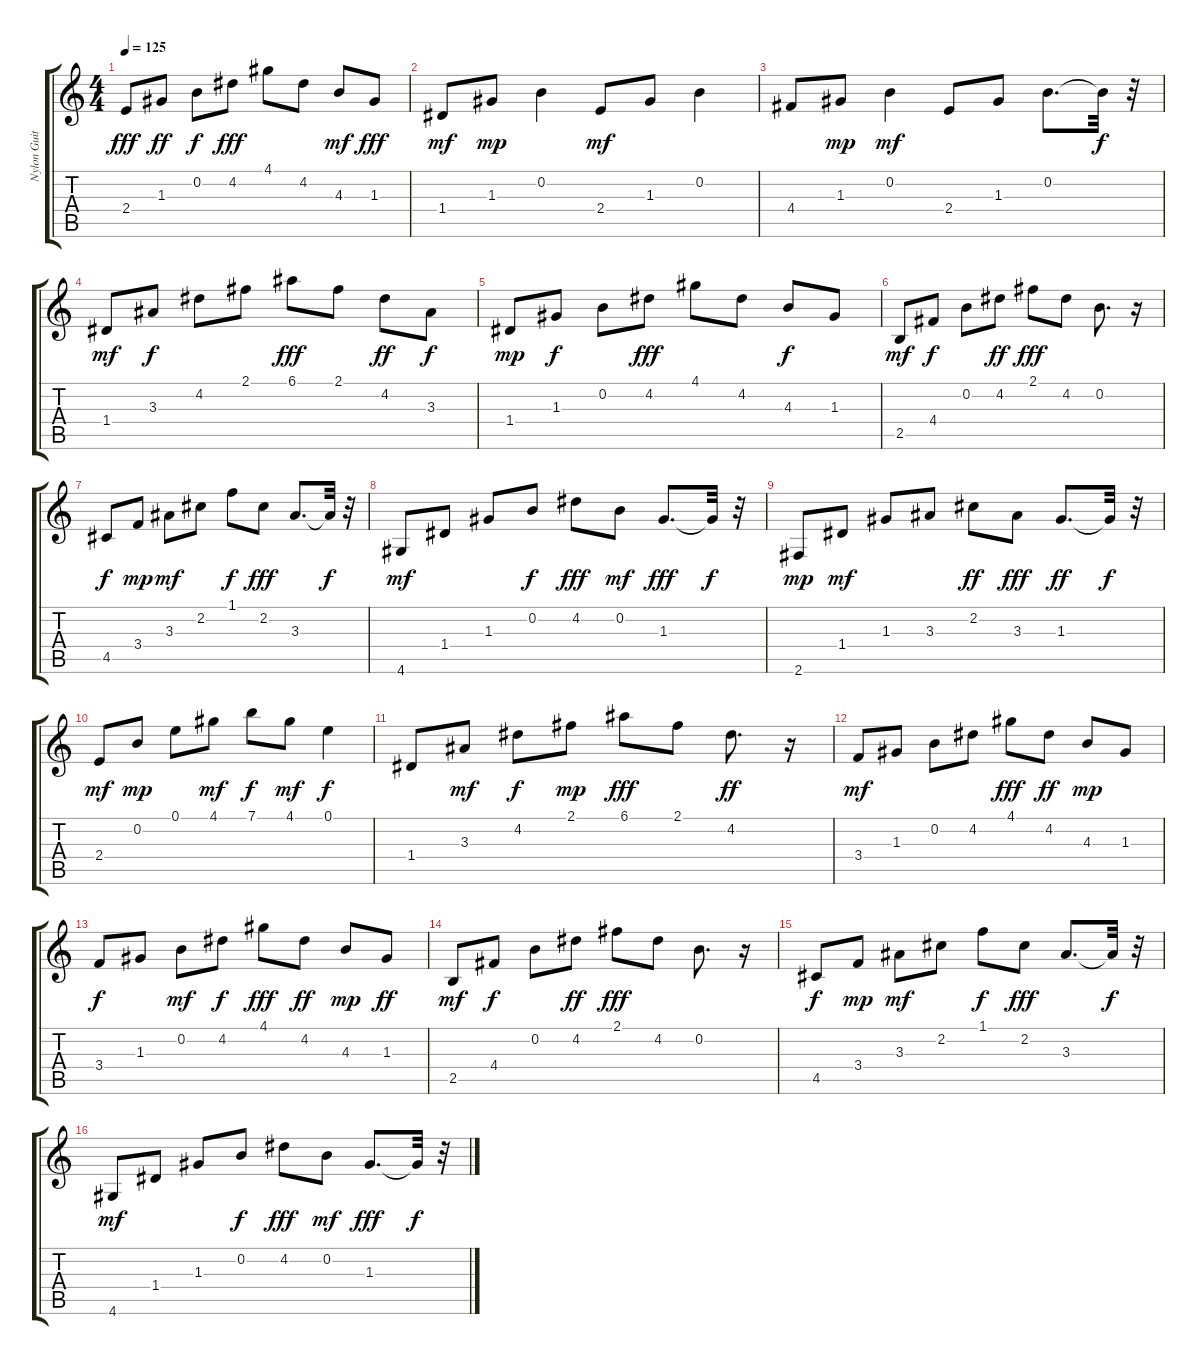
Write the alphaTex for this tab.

\track ("Nylon Guitar/Lead Double" "Nylon Guit") {instrument acousticguitarnylon}
\staff {score tabs}
\tuning (E4 B3 G3 D3 A2 E2) {hide}
\ts (4 4)
\tempo 125
\clef g2
\ks c
2.4.8{dy fff} 1.3.8{dy ff} 0.2.8{dy f} 4.2.8{dy fff} 4.1.8 4.2.8 4.3.8{dy mf} 1.3.8{dy fff} |
1.4.8{dy mf} 1.3.8{dy mp} 0.2.4 2.4.8{dy mf} 1.3.8 0.2.4 |
4.4.8 1.3.8{dy mp} 0.2.4{dy mf} 2.4.8 1.3.8 0.2.8{d} 0.2{t}.32{dy f} r.32 |
1.4.8{dy mf} 3.3.8{dy f} 4.2.8 2.1.8 6.1.8{dy fff} 2.1.8 4.2.8{dy ff} 3.3.8{dy f} |
1.4.8{dy mp} 1.3.8{dy f} 0.2.8 4.2.8{dy fff} 4.1.8 4.2.8 4.3.8{dy f} 1.3.8 |
2.5.8{dy mf} 4.4.8{dy f} 0.2.8 4.2.8{dy ff} 2.1.8{dy fff} 4.2.8 0.2.8{d} r.16 |
4.5.8{dy f} 3.4.8{dy mp} 3.3.8{dy mf} 2.2.8 1.1.8{dy f} 2.2.8{dy fff} 3.3.8{d} 3.3{t}.32{dy f} r.32 |
4.6.8{dy mf} 1.4.8 1.3.8 0.2.8{dy f} 4.2.8{dy fff} 0.2.8{dy mf} 1.3.8{d dy fff} 1.3{t}.32{dy f} r.32 |
2.6.8{dy mp} 1.4.8{dy mf} 1.3.8 3.3.8 2.2.8{dy ff} 3.3.8{dy fff} 1.3.8{d dy ff} 1.3{t}.32{dy f} r.32 |
2.4.8{dy mf} 0.2.8{dy mp} 0.1.8 4.1.8{dy mf} 7.1.8{dy f} 4.1.8{dy mf} 0.1.4{dy f} |
1.4.8 3.3.8{dy mf} 4.2.8{dy f} 2.1.8{dy mp} 6.1.8{dy fff} 2.1.8 4.2.8{d dy ff} r.16 |
3.4.8{dy mf} 1.3.8 0.2.8 4.2.8 4.1.8{dy fff} 4.2.8{dy ff} 4.3.8{dy mp} 1.3.8 |
3.4.8{dy f} 1.3.8 0.2.8{dy mf} 4.2.8{dy f} 4.1.8{dy fff} 4.2.8{dy ff} 4.3.8{dy mp} 1.3.8{dy ff} |
2.5.8{dy mf} 4.4.8{dy f} 0.2.8 4.2.8{dy ff} 2.1.8{dy fff} 4.2.8 0.2.8{d} r.16 |
4.5.8{dy f} 3.4.8{dy mp} 3.3.8{dy mf} 2.2.8 1.1.8{dy f} 2.2.8{dy fff} 3.3.8{d} 3.3{t}.32{dy f} r.32 |
4.6.8{dy mf} 1.4.8 1.3.8 0.2.8{dy f} 4.2.8{dy fff} 0.2.8{dy mf} 1.3.8{d dy fff} 1.3{t}.32{dy f} r.32
